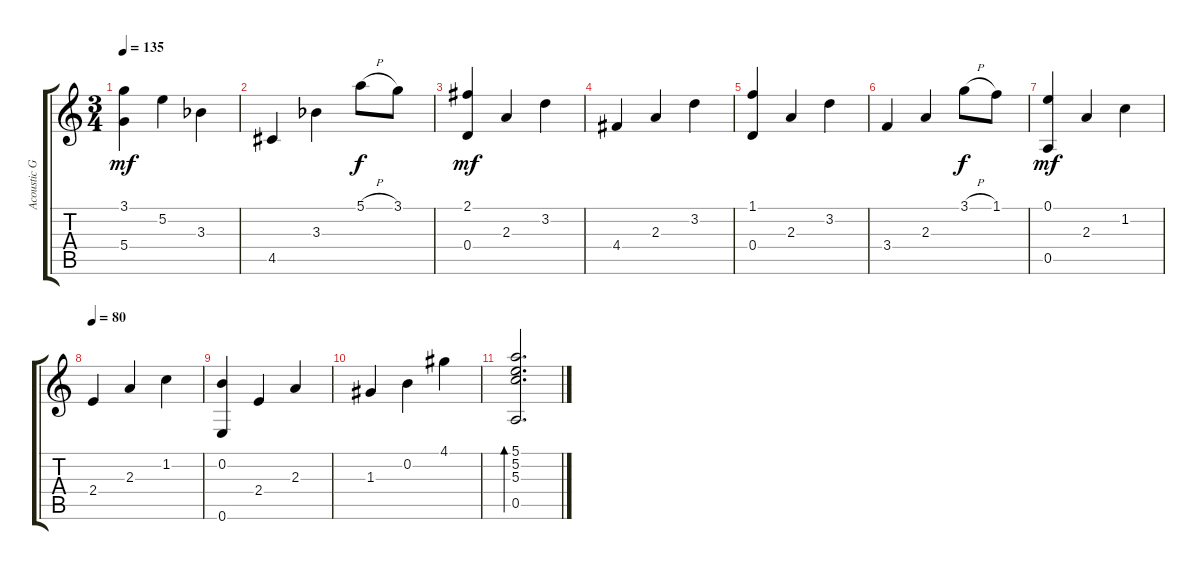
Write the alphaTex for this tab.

\track ("Acoustic Guitar" "Acoustic G") {instrument acousticguitarnylon}
\staff {score tabs}
\tuning (E4 B3 G3 D3 A2 E2) {hide}
\ts (3 4)
\tempo 135
\clef g2
\ks c
(3.1 5.4).4{dy mf} 5.2.4 3.3{acc b}.4 |
4.5.4 3.3{acc b}.4 5.1{h}.8{dy f} 3.1.8 |
(2.1 0.4).4{dy mf} 2.3.4 3.2.4 |
4.4.4 2.3.4 3.2.4 |
(1.1 0.4).4 2.3.4 3.2.4 |
3.4.4 2.3.4 3.1{h}.8{dy f} 1.1.8 |
(0.1 0.5).4{dy mf} 2.3.4 1.2.4 |
\tempo 80
2.4.4 2.3.4 1.2.4 |
(0.2 0.6).4 2.4.4 2.3.4 |
1.3.4 0.2.4 4.1.4 |
(5.1 5.2 5.3 0.5).2{d bd 240}
